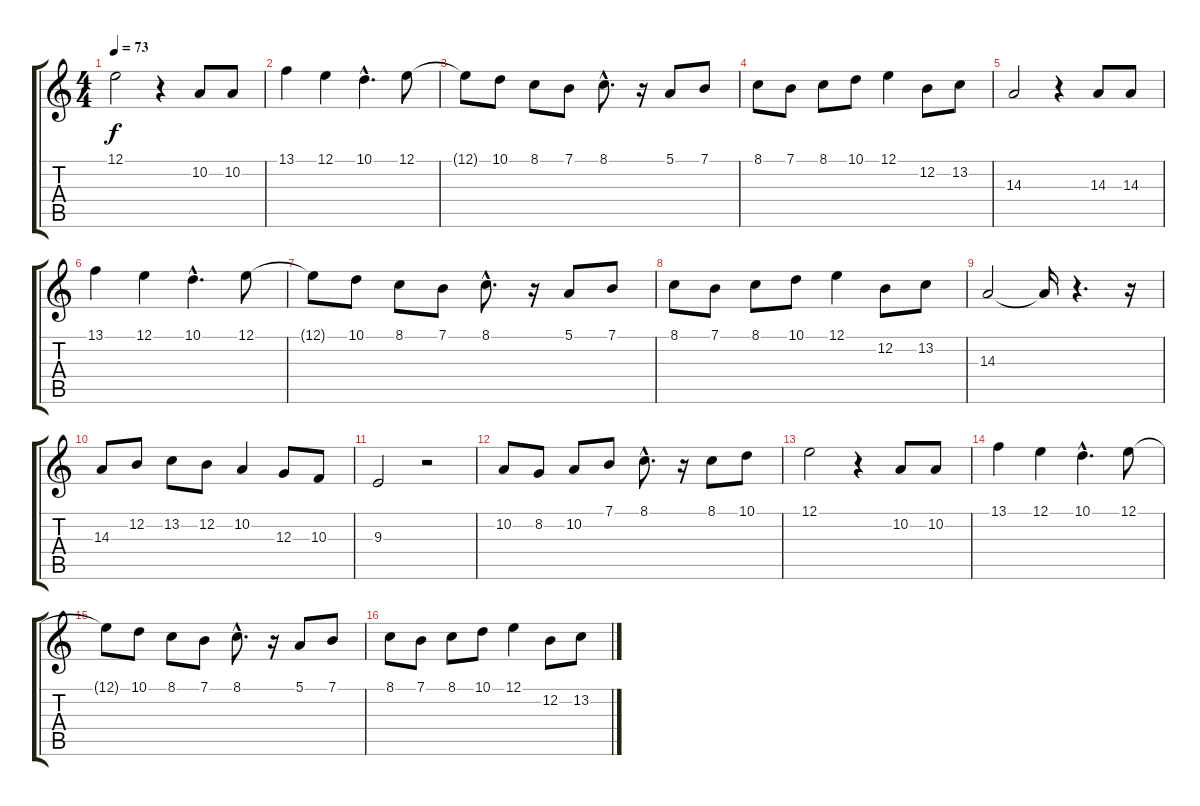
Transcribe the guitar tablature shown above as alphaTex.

\track "" {instrument synthvoice}
\staff {score tabs}
\tuning (E4 B3 G3 D3 A2 E2) {hide}
\ts (4 4)
\tempo 73
\clef g2
\ks c
12.1.2{dy f} r.4 10.2.8 10.2.8 |
13.1.4 12.1.4 10.1{hac}.4{d} 12.1.8 |
12.1{t}.8 10.1.8 8.1.8 7.1.8 8.1{hac}.8{d} r.16 5.1.8 7.1.8 |
8.1.8 7.1.8 8.1.8 10.1.8 12.1.4 12.2.8 13.2.8 |
14.3.2 r.4 14.3.8 14.3.8 |
13.1.4 12.1.4 10.1{hac}.4{d} 12.1.8 |
12.1{t}.8 10.1.8 8.1.8 7.1.8 8.1{hac}.8{d} r.16 5.1.8 7.1.8 |
8.1.8 7.1.8 8.1.8 10.1.8 12.1.4 12.2.8 13.2.8 |
14.3.2 14.3{t}.16 r.4{d} r.16 |
14.3.8 12.2.8 13.2.8 12.2.8 10.2.4 12.3.8 10.3.8 |
9.3.2 r.2 |
10.2.8 8.2.8 10.2.8 7.1.8 8.1{hac}.8{d} r.16 8.1.8 10.1.8 |
12.1.2 r.4 10.2.8 10.2.8 |
13.1.4 12.1.4 10.1{hac}.4{d} 12.1.8 |
12.1{t}.8 10.1.8 8.1.8 7.1.8 8.1{hac}.8{d} r.16 5.1.8 7.1.8 |
8.1.8 7.1.8 8.1.8 10.1.8 12.1.4 12.2.8 13.2.8
